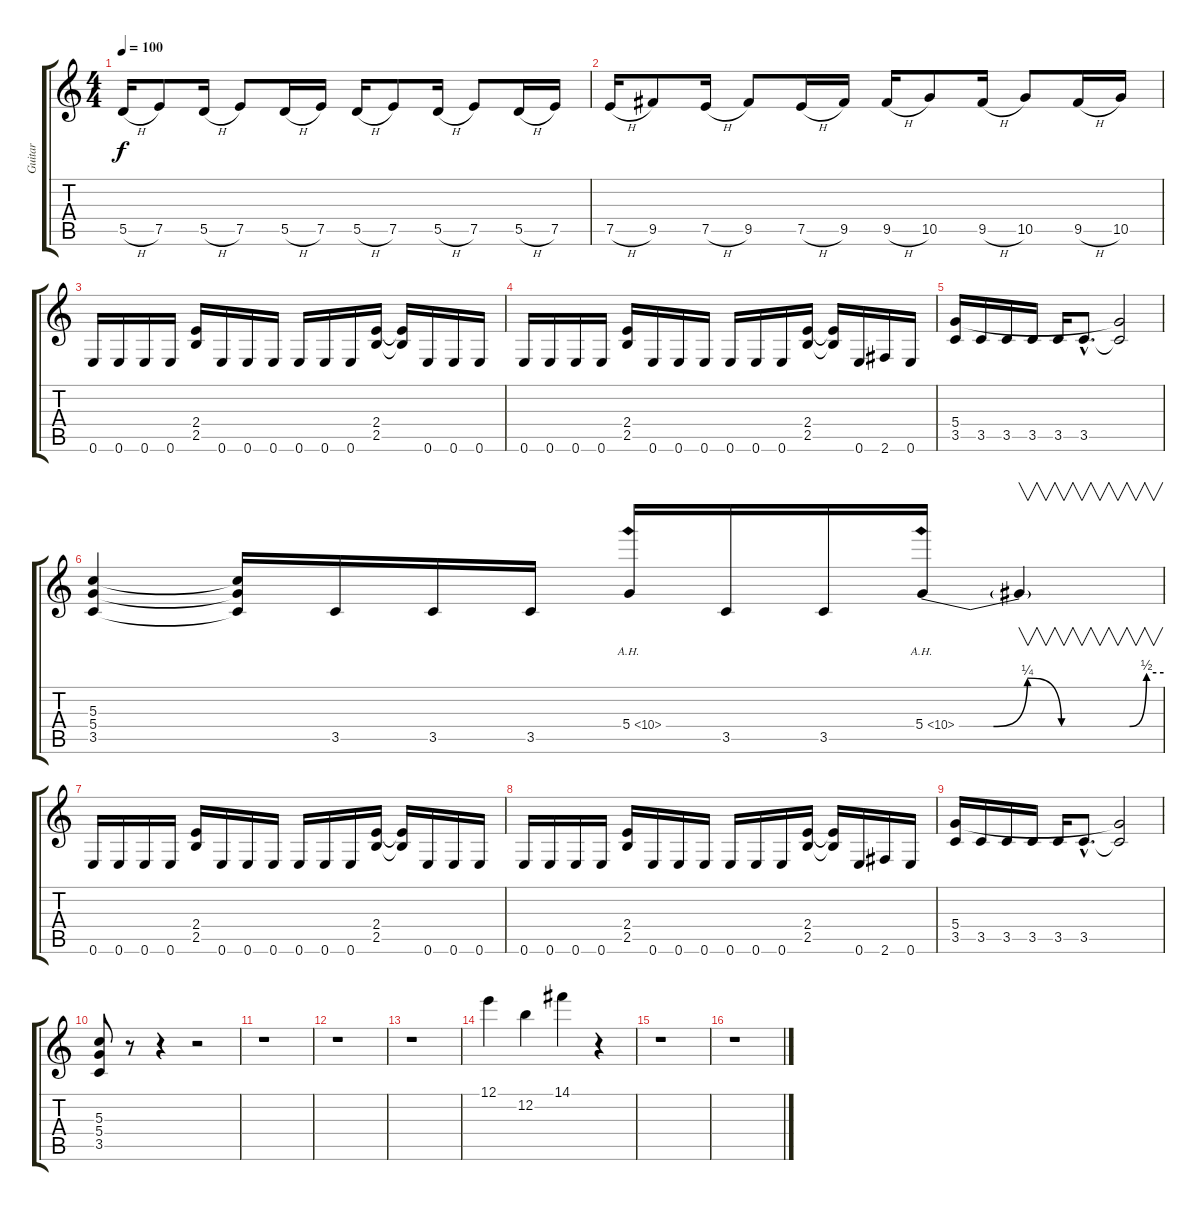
\track ("Guitar" "Guitar") {instrument distortionguitar}
\staff {score tabs}
\tuning (E4 B3 G3 D3 A2 E2) {hide}
\ts (4 4)
\tempo 100
\clef g2
\ks c
5.5{h}.16{dy f} 7.5.8 5.5{h}.16 7.5.8 5.5{h}.16 7.5.16 5.5{h}.16 7.5.8 5.5{h}.16 7.5.8 5.5{h}.16 7.5.16 |
7.5{h}.16 9.5.8 7.5{h}.16 9.5.8 7.5{h}.16 9.5.16 9.5{h}.16 10.5.8 9.5{h}.16 10.5.8 9.5{h}.16 10.5.16 |
0.6.16 0.6.16 0.6.16 0.6.16 (2.4 2.5).16 0.6.16 0.6.16 0.6.16 0.6.16 0.6.16 0.6.16 (2.4 2.5).16 (2.4{t} 2.5{t}).16 0.6.16 0.6.16 0.6.16 |
0.6.16 0.6.16 0.6.16 0.6.16 (2.4 2.5).16 0.6.16 0.6.16 0.6.16 0.6.16 0.6.16 0.6.16 (2.4 2.5).16 (2.4{t} 2.5{t}).16 0.6.16 2.6.16 0.6.16 |
(5.4 3.5).16 3.5.16 3.5.16 3.5.16 3.5.16 3.5{hac}.8{d} (5.4{t} 3.5{t}).2 |
(5.3 5.4 3.5).4 (5.3{t} 5.4{t} 3.5{t}).16 3.5.16 3.5.16 3.5.16 5.4{ah 5}.16 3.5.16 3.5.16 5.4{be (custom 0 0 10 0 20 1 30 0 50 0 55 2 60 2) ah 5}.16 5.4{t}.4{v} |
0.6.16 0.6.16 0.6.16 0.6.16 (2.4 2.5).16 0.6.16 0.6.16 0.6.16 0.6.16 0.6.16 0.6.16 (2.4 2.5).16 (2.4{t} 2.5{t}).16 0.6.16 0.6.16 0.6.16 |
0.6.16 0.6.16 0.6.16 0.6.16 (2.4 2.5).16 0.6.16 0.6.16 0.6.16 0.6.16 0.6.16 0.6.16 (2.4 2.5).16 (2.4{t} 2.5{t}).16 0.6.16 2.6.16 0.6.16 |
(5.4 3.5).16 3.5.16 3.5.16 3.5.16 3.5.16 3.5{hac}.8{d} (5.4{t} 3.5{t}).2 |
(5.3 5.4 3.5).8 r.8 r.4 r.2 |
r.1{instrument electricguitarclean} |
r.1 |
r.1 |
12.1.4 12.2.4 14.1.4 r.4 |
r.1 |
r.1
